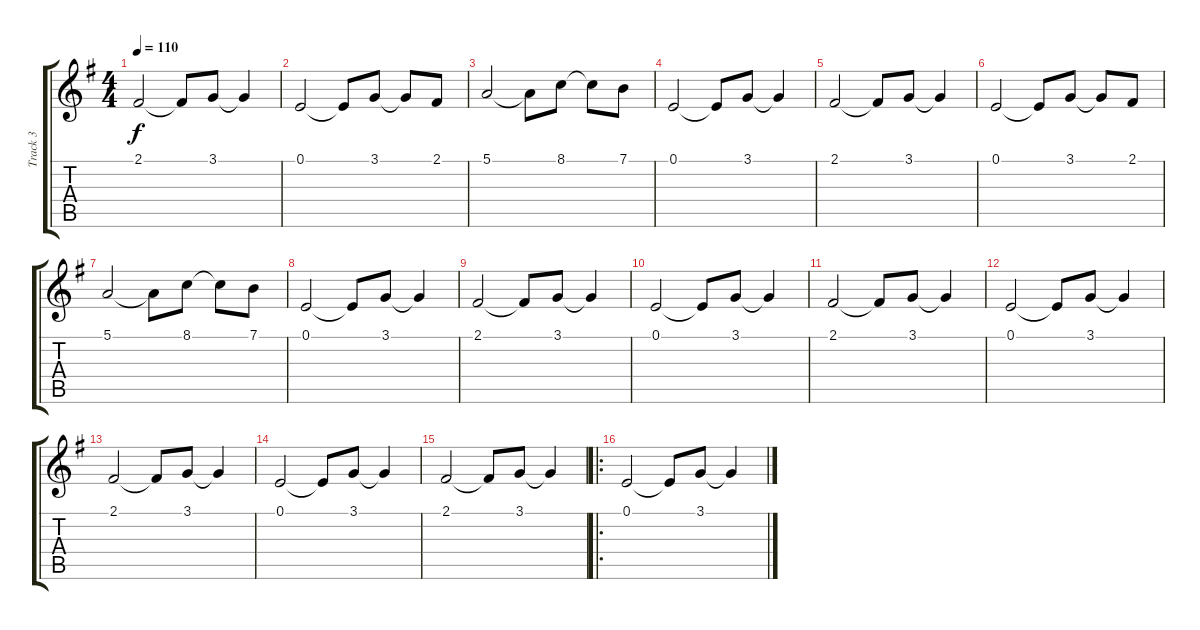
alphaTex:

\track ("Track 3" "Track 3") {instrument voiceoohs}
\staff {score tabs}
\tuning (E4 B3 G3 D3 A2 E2) {hide}
\ts (4 4)
\tempo 110
\clef g2
\ks eminor
2.1.2{dy f} 2.1{t}.8 3.1.8 3.1{t}.4 |
0.1.2 0.1{t}.8 3.1.8 3.1{t}.8 2.1.8 |
5.1.2 5.1{t}.8 8.1.8 8.1{t}.8 7.1.8 |
0.1.2 0.1{t}.8 3.1.8 3.1{t}.4 |
2.1.2 2.1{t}.8 3.1.8 3.1{t}.4 |
0.1.2 0.1{t}.8 3.1.8 3.1{t}.8 2.1.8 |
5.1.2 5.1{t}.8 8.1.8 8.1{t}.8 7.1.8 |
0.1.2 0.1{t}.8 3.1.8 3.1{t}.4 |
2.1.2 2.1{t}.8 3.1.8 3.1{t}.4 |
0.1.2 0.1{t}.8 3.1.8 3.1{t}.4 |
2.1.2 2.1{t}.8 3.1.8 3.1{t}.4 |
0.1.2 0.1{t}.8 3.1.8 3.1{t}.4 |
2.1.2 2.1{t}.8 3.1.8 3.1{t}.4 |
0.1.2 0.1{t}.8 3.1.8 3.1{t}.4 |
2.1.2 2.1{t}.8 3.1.8 3.1{t}.4 |
\ro
0.1.2 0.1{t}.8 3.1.8 3.1{t}.4
